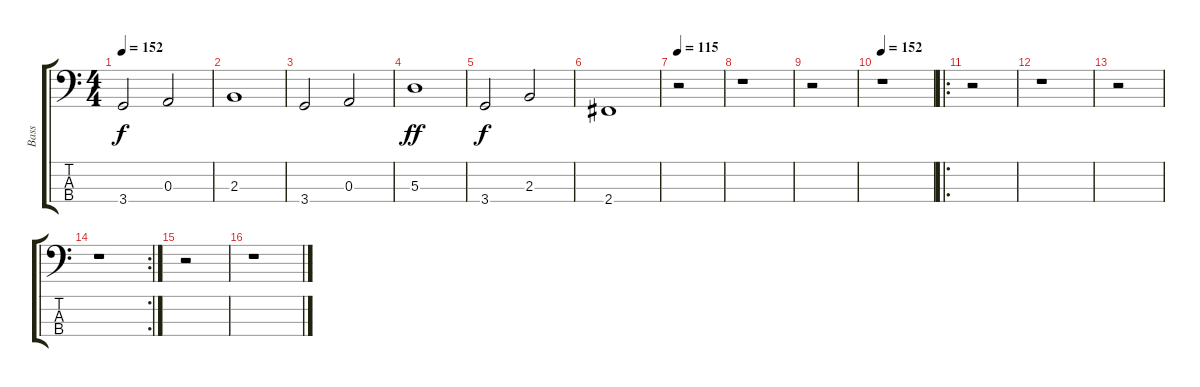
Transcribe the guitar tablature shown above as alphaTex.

\track ("Bass" "Bass") {instrument electricbassfinger}
\staff {score tabs}
\tuning (G2 D2 A1 E1) {hide}
\ts (4 4)
\tempo 152
\clef f4
\ks c
3.4.2{dy f} 0.3.2 |
2.3.1 |
3.4.2 0.3.2 |
5.3.1{dy ff} |
3.4.2{dy f} 2.3.2 |
2.4.1 |
\tempo 115
r.2 |
r.1 |
r.2 |
\tempo 152
r.1 |
\ro
r.2 |
r.1 |
r.2 |
\rc 2
r.1 |
r.2 |
r.1
